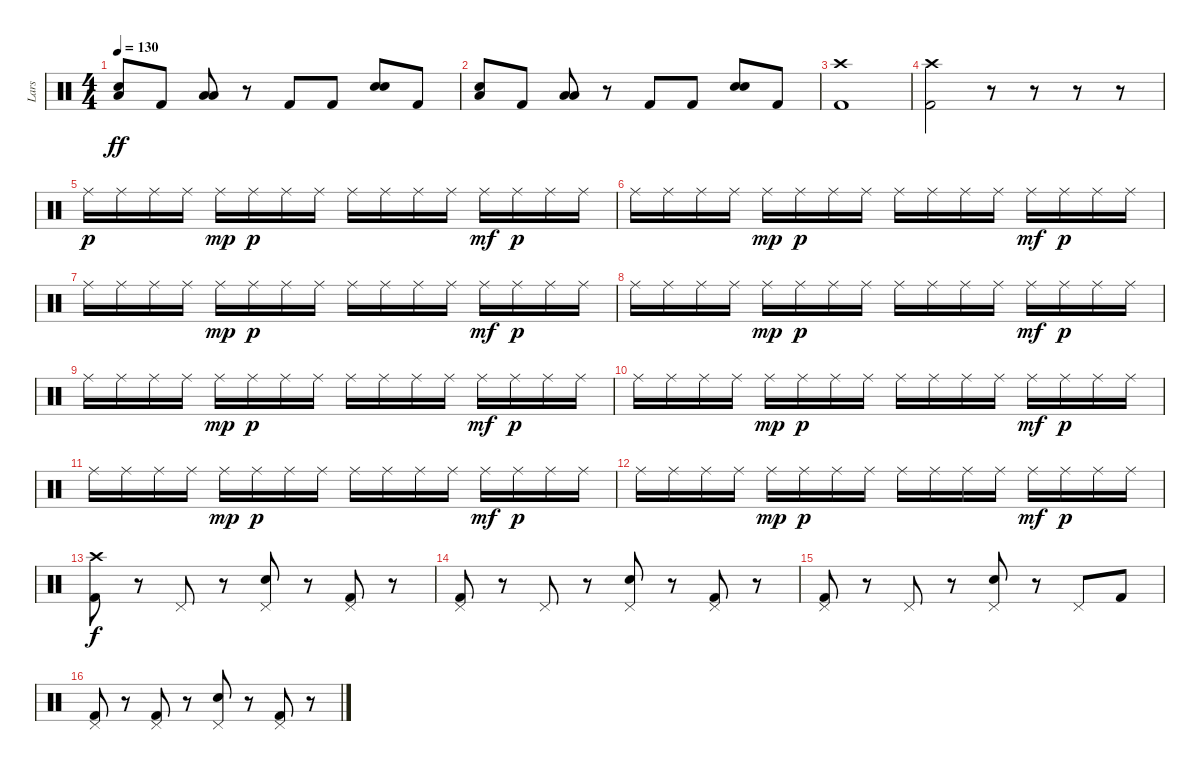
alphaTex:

\track ("Lars" "Lars") {instrument percussion}
\staff {score}
\articulation defaults
\ts (4 4)
\tempo 130
\clef neutral
\ks c
("Electric Snare (hit)" "Low Tom (hit)").8{dy ff} "Kick (hit) 2".8 ("Low Tom (hit)" "Low Tom (hit)").8 r.8 "Kick (hit) 2".8 "Kick (hit) 2".8 ("Electric Snare (hit)" "Electric Snare (hit)").8{bd 240} "Kick (hit) 2".8 |
("Electric Snare (hit)" "Low Tom (hit)").8 "Kick (hit) 2".8 ("Low Tom (hit)" "Low Tom (hit)").8 r.8 "Kick (hit) 2".8 "Kick (hit) 2".8 ("Electric Snare (hit)" "Electric Snare (hit)").8{bd 240} "Kick (hit) 2".8 |
("Crash high (hit)" "Kick (hit) 2").1 |
("Crash high (hit)" "Kick (hit) 2").2 r.8 r.8 r.8 r.8 |
"Ride (middle)".16{dy p} "Ride (middle)".16 "Ride (middle)".16 "Ride (middle)".16 "Ride (middle)".16{dy mp} "Ride (middle)".16{dy p} "Ride (middle)".16 "Ride (middle)".16 "Ride (middle)".16 "Ride (middle)".16 "Ride (middle)".16 "Ride (middle)".16 "Ride (middle)".16{dy mf} "Ride (middle)".16{dy p} "Ride (middle)".16 "Ride (middle)".16 |
"Ride (middle)".16 "Ride (middle)".16 "Ride (middle)".16 "Ride (middle)".16 "Ride (middle)".16{dy mp} "Ride (middle)".16{dy p} "Ride (middle)".16 "Ride (middle)".16 "Ride (middle)".16 "Ride (middle)".16 "Ride (middle)".16 "Ride (middle)".16 "Ride (middle)".16{dy mf} "Ride (middle)".16{dy p} "Ride (middle)".16 "Ride (middle)".16 |
"Ride (middle)".16 "Ride (middle)".16 "Ride (middle)".16 "Ride (middle)".16 "Ride (middle)".16{dy mp} "Ride (middle)".16{dy p} "Ride (middle)".16 "Ride (middle)".16 "Ride (middle)".16 "Ride (middle)".16 "Ride (middle)".16 "Ride (middle)".16 "Ride (middle)".16{dy mf} "Ride (middle)".16{dy p} "Ride (middle)".16 "Ride (middle)".16 |
"Ride (middle)".16 "Ride (middle)".16 "Ride (middle)".16 "Ride (middle)".16 "Ride (middle)".16{dy mp} "Ride (middle)".16{dy p} "Ride (middle)".16 "Ride (middle)".16 "Ride (middle)".16 "Ride (middle)".16 "Ride (middle)".16 "Ride (middle)".16 "Ride (middle)".16{dy mf} "Ride (middle)".16{dy p} "Ride (middle)".16 "Ride (middle)".16 |
"Ride (middle)".16 "Ride (middle)".16 "Ride (middle)".16 "Ride (middle)".16 "Ride (middle)".16{dy mp} "Ride (middle)".16{dy p} "Ride (middle)".16 "Ride (middle)".16 "Ride (middle)".16 "Ride (middle)".16 "Ride (middle)".16 "Ride (middle)".16 "Ride (middle)".16{dy mf} "Ride (middle)".16{dy p} "Ride (middle)".16 "Ride (middle)".16 |
"Ride (middle)".16 "Ride (middle)".16 "Ride (middle)".16 "Ride (middle)".16 "Ride (middle)".16{dy mp} "Ride (middle)".16{dy p} "Ride (middle)".16 "Ride (middle)".16 "Ride (middle)".16 "Ride (middle)".16 "Ride (middle)".16 "Ride (middle)".16 "Ride (middle)".16{dy mf} "Ride (middle)".16{dy p} "Ride (middle)".16 "Ride (middle)".16 |
"Ride (middle)".16 "Ride (middle)".16 "Ride (middle)".16 "Ride (middle)".16 "Ride (middle)".16{dy mp} "Ride (middle)".16{dy p} "Ride (middle)".16 "Ride (middle)".16 "Ride (middle)".16 "Ride (middle)".16 "Ride (middle)".16 "Ride (middle)".16 "Ride (middle)".16{dy mf} "Ride (middle)".16{dy p} "Ride (middle)".16 "Ride (middle)".16 |
"Ride (middle)".16 "Ride (middle)".16 "Ride (middle)".16 "Ride (middle)".16 "Ride (middle)".16{dy mp} "Ride (middle)".16{dy p} "Ride (middle)".16 "Ride (middle)".16 "Ride (middle)".16 "Ride (middle)".16 "Ride (middle)".16 "Ride (middle)".16 "Ride (middle)".16{dy mf} "Ride (middle)".16{dy p} "Ride (middle)".16 "Ride (middle)".16 |
("Crash high (hit)" "Kick (hit) 2").8{dy f} r.8 "Pedal Hi-Hat (hit)".8 r.8 ("Pedal Hi-Hat (hit)" "Electric Snare (hit)").8 r.8 ("Pedal Hi-Hat (hit)" "Kick (hit) 2").8 r.8 |
("Pedal Hi-Hat (hit)" "Kick (hit) 2").8 r.8 "Pedal Hi-Hat (hit)".8 r.8 ("Pedal Hi-Hat (hit)" "Electric Snare (hit)").8 r.8 ("Pedal Hi-Hat (hit)" "Kick (hit) 2").8 r.8 |
("Pedal Hi-Hat (hit)" "Kick (hit) 2").8 r.8 "Pedal Hi-Hat (hit)".8 r.8 ("Pedal Hi-Hat (hit)" "Electric Snare (hit)").8 r.8 "Pedal Hi-Hat (hit)".8 "Kick (hit) 2".8 |
("Pedal Hi-Hat (hit)" "Kick (hit) 2").8 r.8 ("Pedal Hi-Hat (hit)" "Kick (hit) 2").8 r.8 ("Pedal Hi-Hat (hit)" "Electric Snare (hit)").8 r.8 ("Pedal Hi-Hat (hit)" "Kick (hit) 2").8 r.8
